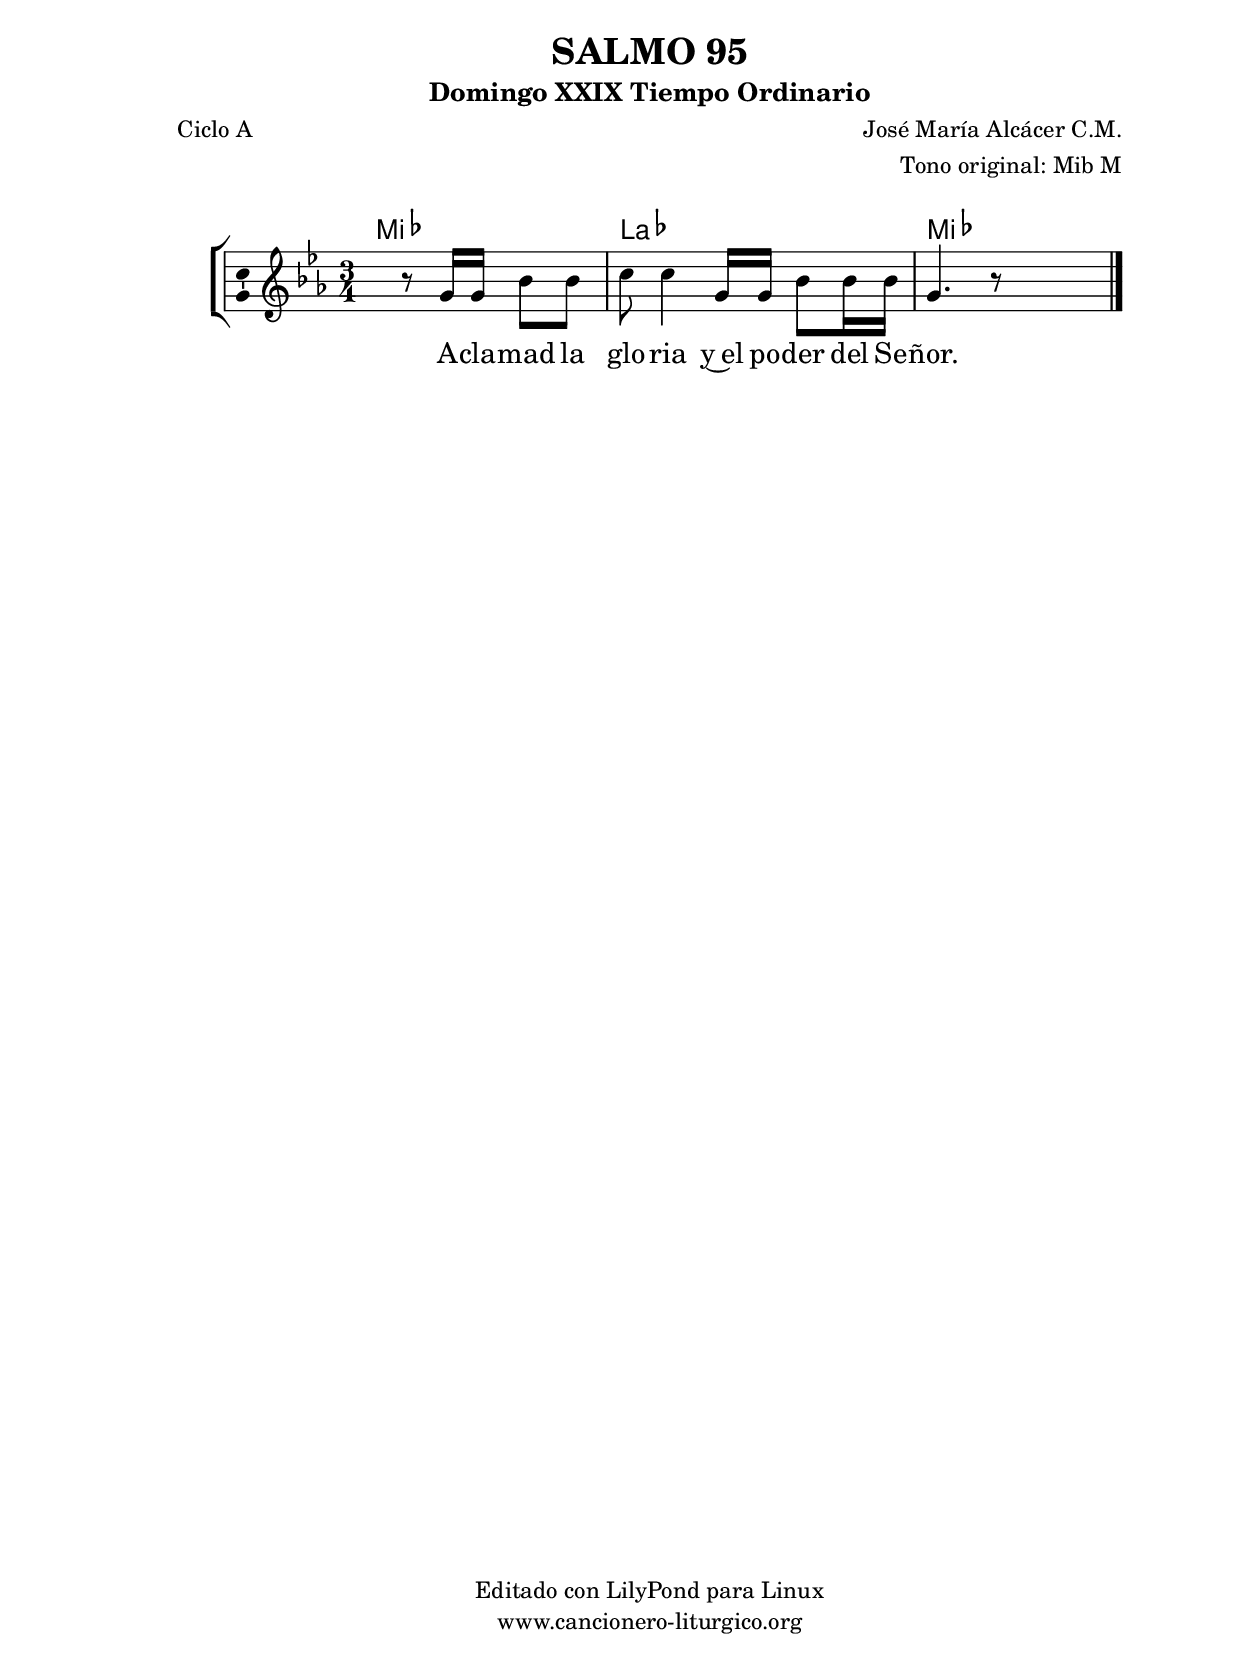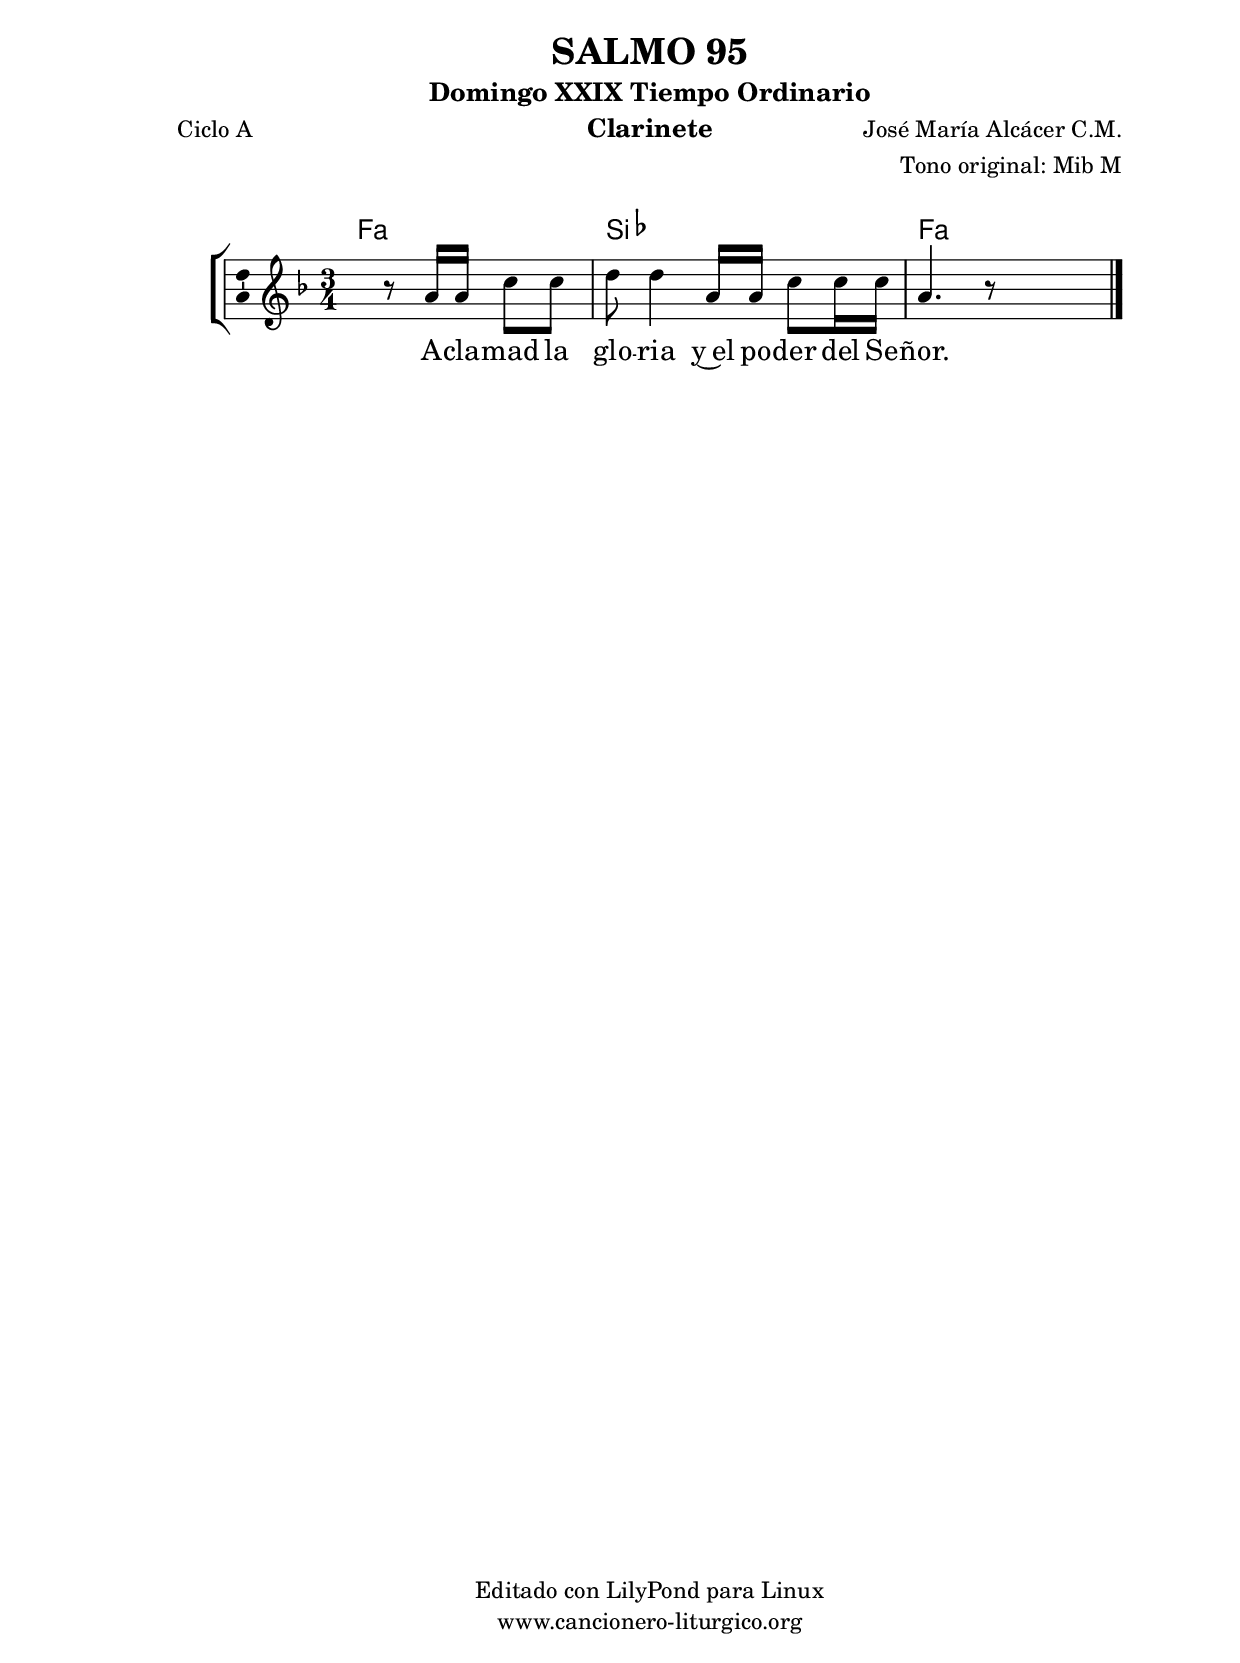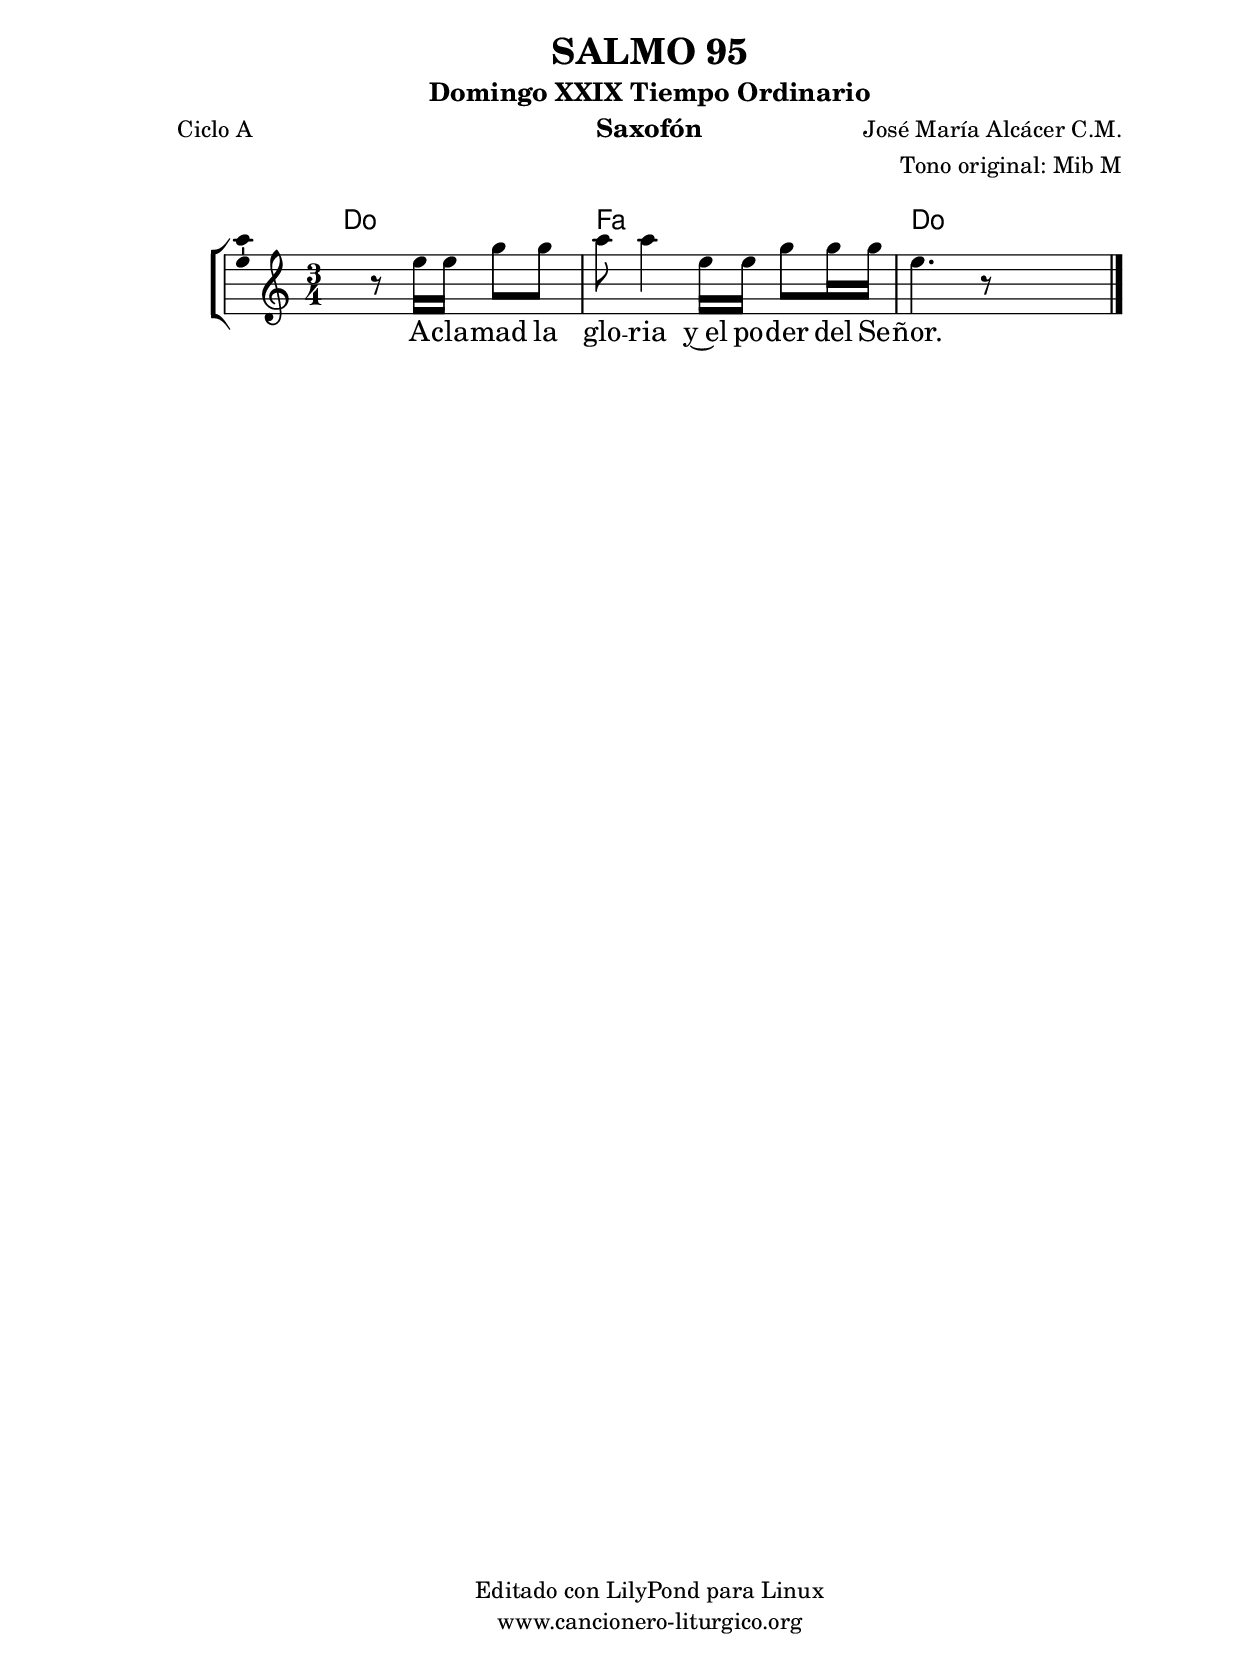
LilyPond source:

%
%para convertir .midi en .wav:
%timidity filename.midi -Ow -o finename.wav
%
%
%Para convertir de .wav a .mp3:
%lame -h -m j filename.wav
%
%
%para escuchar el midi:
%timidity nombrefichero.midi
%


%versión de lilypond para la que se ha escrito esta partitura:
\version "2.16.0"

	%Tamaño papel
	#(set-default-paper-size "a4")
	%Tamaño partitura
	#(set-global-staff-size 20)
	%No responde al pulsar sobre una nota
	#(ly:set-option 'point-and-click #f)

%parámetros del encabezamiento:
\header {
	title = "SALMO 95"
	subtitle = "Domingo XXIX Tiempo Ordinario"
	composer = "José María Alcácer C.M."
	poet = "Ciclo A"
	meter = ""
	arranger = "Tono original: Mib M"
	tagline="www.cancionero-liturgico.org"
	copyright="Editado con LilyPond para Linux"
	tiempo = "Ordinario"
	usos = "Salmo"
	letra = "Aclamad la gloria y el poder del Señor."
	}

%parámetros asociados al papel:
\paper  {
	oddHeaderMarkup = \markup {\fill-line { \on-the-fly #not-first-page \fromproperty #'header:title \on-the-fly #not-first-page \fromproperty #'header:composer }}
	evenHeaderMarkup = \markup {\fill-line { \fromproperty #'header:composer \fromproperty #'header:title }}
	#(set-paper-size "a4")
	print-page-number = ##f
	first-page-number = 1
	print-first-page-number = ##f
%	head-separation = 3.0 \cm
	top-margin = 2.0 \cm
	bottom-margin = 0.5\cm
%%%	bottom-margin = -1.0\cm
	left-margin = 3.0 \cm
	line-width = 16.0 \cm 
	indent = 8\mm
	interscoreline = 2.\mm
	between-system-space = 15\mm
%	para que las partituras no llenen la hoja:
	ragged-bottom = ##t
%	idem para la última hoja:
	ragged-last-bottom = ##f
%	para que las partituras llenen el ancho del papel:
	ragged-last = ##f
	after-title-space = 2.5 \cm
%page-count=1
%system-count=8

	%Flexible Vertical Spacing
%	markup-markup-spacing =
%	#'((basic-distance . 15) (minimum-distance . 15) (padding . 3))
	markup-system-spacing =
	#'((basic-distance . 15) (minimum-distance . 15) (padding . 3))
	system-system-spacing =
	#'((basic-distance . 15) (minimum-distance . 15) (padding . 3))
	score-system-spacing =
	#'((basic-distance . 15) (minimum-distance . 15) (padding . 5))
%	top-system-spacing = % header
%	#'((basic-distance . 8) (minimum-distance . 0) (padding . 3))
%	top-markup-spacing =
%	#'((basic-distance . 20) (minimum-distance . 20) (padding . 3))
	last-bottom-spacing = % footer
	#'((basic-distance . 5) (minimum-distance . 5) (padding . 3))
%	score-markup-spacing =
%	#'((basic-distance . 16) (minimum-distance . 13) (padding . 3))

	}


%parámetros que afectan a toda la partitura:
global =  {
	%clave de sol (G):
	\clef G
	%armadura:
%	\transpose ees f
	\key ees \major
	\tempo 4=80
	\set Score.tempoHideNote = ##t
	}


acordes = {
	\italianChords
	\chordmode {
%	\transpose ees f
{

ees2. aes ees

	}
	}
}

melodia = 
%	\transpose ees f
{
	\relative c''{
	\time 3/4

s4 r8 g16 g bes8 bes
c8 c4 g16 g bes8 bes16 bes
g4. r8 s4

	\bar "|."
	}
	}


texto = \lyricmode {
A -- cla -- mad la glo -- ria y~el po -- der del Se -- ñor.
	}


acordesStaff = \context ChordNames = acordesStaff <<
	\set chordChanges = ##t
	\acordes
	>>


vozStaff = \context Voice = vozStaff
\with {\consists "Ambitus_engraver"}
<<
%	\set Staff.instrumentName = ""
%	\set Staff.shortInstrumentName = ""
%	\set Staff.midiInstrument = #"clarinet"
%	\set Staff.midiInstrument = #"cello"
%	\set Staff.midiInstrument = #"flute"
	\set Staff.midiInstrument = #"electric guitar (jazz)"
%	\set Staff.midiInstrument = #"english horn"
%	\set Staff.midiInstrument = #"violin"
%	\set Staff.midiInstrument = #"glockenspiel"
	\set Staff.midiMinimumVolume = #0.7
	\set Staff.midiMaximumVolume = #0.9
	\global
	\melodia
	>>


textoStaff = \context Lyrics = textoStaff <<
	\lyricsto vozStaff \texto
	>>

\book {
	\score {
		\context ChoirStaff {
			\override StaffGroup.SystemStartBracket #'collapse-height = #1
			\override Score.SystemStartBar #'collapse-height = #1
			<<
			\acordesStaff
			\vozStaff
			\textoStaff
			>>
			}
		\layout {
	    		\context {
				\Lyrics
				\override LyricText #'font-size = #2
				}
	   		 \context {
				\Score
				%fontSize = #3
				\override StaffSymbol #'staff-space = #(magstep +3)
				%\override Beam #'thickness = #0.55
				%\override SpacingSpanner #'spacing-increment = #1.0
				%\override Slur #'height-limit = #1.5
				}
			}
		}
	\score {
		\unfoldRepeats
		\context ChoirStaff {
			<<
			\acordesStaff
			\vozStaff
			>>
			}
		\midi {
	  		\context {
	  			\Score
				tempoWholesPerMinute = #(ly:make-moment 70 4)
				}
			}
		}
	}

%Partitura para clarinete
#(define output-suffix "C")
\book {
	\header{
		instrument = "Clarinete"
		}
	\score {
		\context ChoirStaff {
			\override StaffGroup.SystemStartBracket #'collapse-height = #1
			\override Score.SystemStartBar #'collapse-height = #1
\transpose c d
			<<
			\acordesStaff
			\vozStaff
			\textoStaff
			>>
			}
		\layout {
	    		\context {
				\Lyrics
				\override LyricText #'font-size = #2
				}
	   		 \context {
				\Score
				%fontSize = #3
				\override StaffSymbol #'staff-space = #(magstep +3)
				%\override Beam #'thickness = #0.55
				%\override SpacingSpanner #'spacing-increment = #1.0
				%\override Slur #'height-limit = #1.5
				}
			}
		}
	}

%Partitura para saxofón
#(define output-suffix "S")
\book {
	\header{
		instrument = "Saxofón"
		}
	\score {
		\context ChoirStaff {
			\override StaffGroup.SystemStartBracket #'collapse-height = #1
			\override Score.SystemStartBar #'collapse-height = #1
\transpose c a
			<<
			\acordesStaff
			\vozStaff
			\textoStaff
			>>
			}
		\layout {
	    		\context {
				\Lyrics
				\override LyricText #'font-size = #2
				}
	   		 \context {
				\Score
				%fontSize = #3
				\override StaffSymbol #'staff-space = #(magstep +3)
				%\override Beam #'thickness = #0.55
				%\override SpacingSpanner #'spacing-increment = #1.0
				%\override Slur #'height-limit = #1.5
				}
			}
		}
	}

